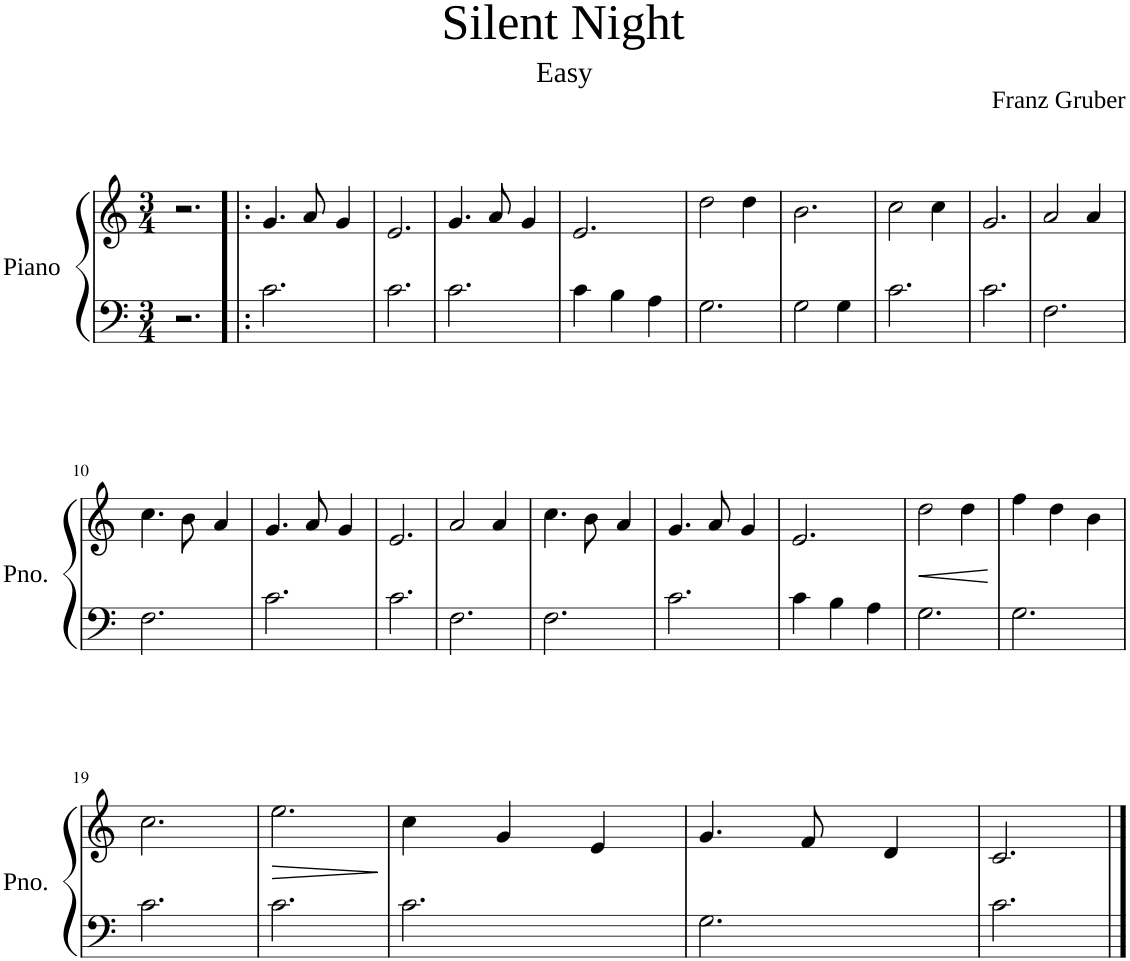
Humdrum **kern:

**kern	**kern	**dynam
*part1	*part1	*part1
*staff2	*staff1	*staff1/2
*I"Piano	*	*
*I'Pno.	*	*
*clefF4	*clefG2	*
*k[]	*k[]	*
*M3/4	*M3/4	*
=	=	=
2.r	2.r	.
=1!|:	=1!|:	=1!|:
2.c\	4.g/	.
.	8a/	.
.	4g/	.
=2	=2	=2
2.c\	2.e/	.
=3	=3	=3
2.c\	4.g/	.
.	8a/	.
.	4g/	.
=4	=4	=4
4c\	2.e/	.
4B\	.	.
4A\	.	.
=5	=5	=5
2.G\	2dd\	.
.	4dd\	.
=6	=6	=6
2G\	2.b\	.
4G\	.	.
=7	=7	=7
2.c\	2cc\	.
.	4cc\	.
=8	=8	=8
2.c\	2.g/	.
=9	=9	=9
2.F\	2a/	.
.	4a/	.
!!LO:LB:g=z
=10	=10	=10
2.F\	4.cc\	.
.	8b\	.
.	4a/	.
=11	=11	=11
2.c\	4.g/	.
.	8a/	.
.	4g/	.
=12	=12	=12
2.c\	2.e/	.
=13	=13	=13
2.F\	2a/	.
.	4a/	.
=14	=14	=14
2.F\	4.cc\	.
.	8b\	.
.	4a/	.
=15	=15	=15
2.c\	4.g/	.
.	8a/	.
.	4g/	.
=16	=16	=16
4c\	2.e/	.
4B\	.	.
4A\	.	.
=17	=17	=17
2.G\	2dd\	.
.	4dd\	.
=18	=18	=18
2.G\	4ff\	.
.	4dd\	.
.	4b\	.
!!LO:LB:g=z
=19	=19	=19
2.c\	2.cc\	.
=20	=20	=20
!	!	!LO:HP:b
2.c\	2.ee\	>
.	.	]
=21	=21	=21
2.c\	4cc\	.
.	4g/	.
.	4e/	.
=22	=22	=22
2.G\	4.g/	.
.	8f/	.
.	4d/	.
=23	=23	=23
2.c\	2.c/	.
==	==	==
*-	*-	*-
